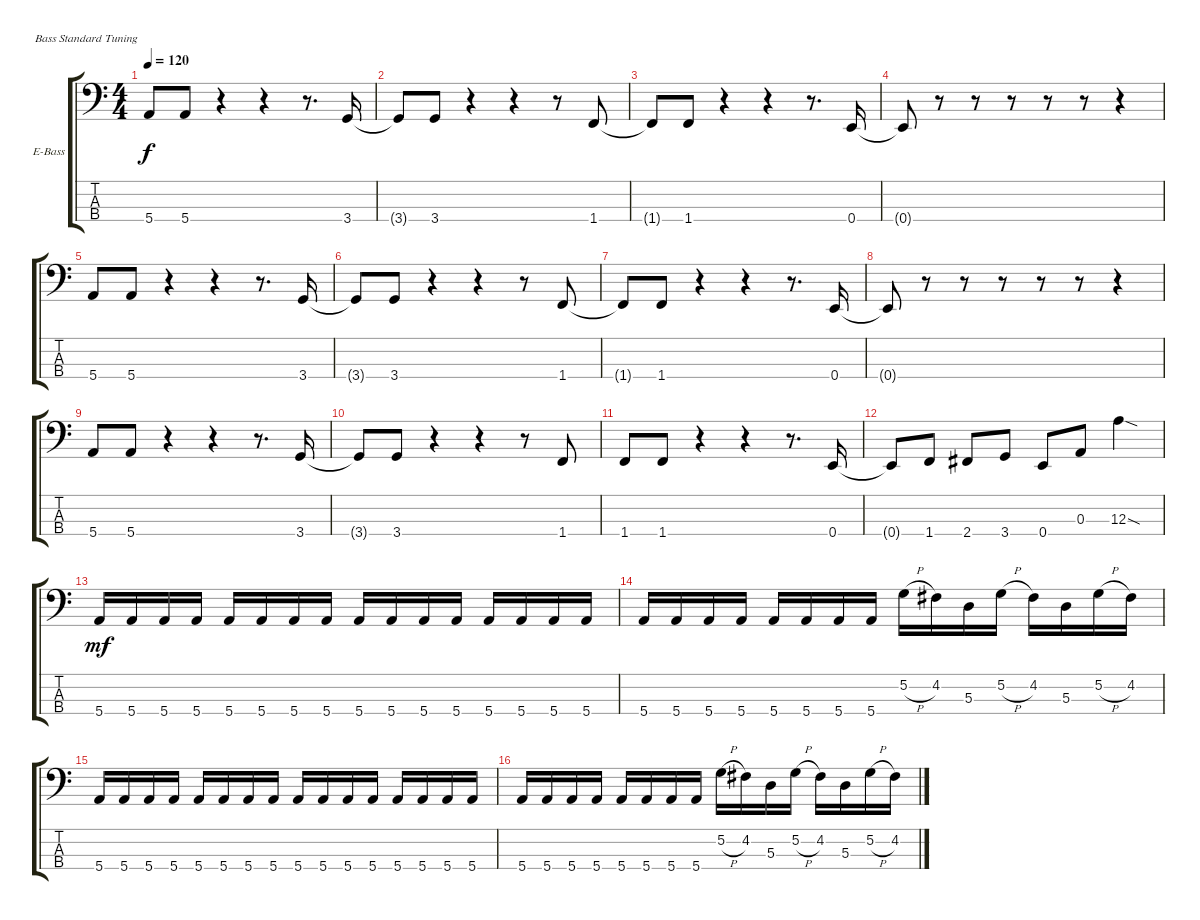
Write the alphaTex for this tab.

\defaultSystemsLayout 4
\bracketExtendMode groupsimilarinstruments
\firstSystemTrackNameOrientation horizontal
\otherSystemsTrackNameOrientation horizontal
\track ("Kelly Nickels" "E-Bass") {instrument electricbassfinger}
\staff {score tabs}
\tuning (G2 D2 A1 E1)
\ts (4 4)
\tempo 120
\clef f4
\ks c
5.4.8{dy f} 5.4.8 r.4 r.4 r.8{d} 3.4.16 |
3.4{t}.8 3.4.8 r.4 r.4 r.8 1.4.8 |
1.4{t}.8 1.4.8 r.4 r.4 r.8{d} 0.4.16 |
0.4{t}.8 r.8 r.8 r.8 r.8 r.8 r.4 |
5.4.8 5.4.8 r.4 r.4 r.8{d} 3.4.16 |
3.4{t}.8 3.4.8 r.4 r.4 r.8 1.4.8 |
1.4{t}.8 1.4.8 r.4 r.4 r.8{d} 0.4.16 |
0.4{t}.8 r.8 r.8 r.8 r.8 r.8 r.4 |
5.4.8 5.4.8 r.4 r.4 r.8{d} 3.4.16 |
3.4{t}.8 3.4.8 r.4 r.4 r.8 1.4.8 |
1.4.8 1.4.8 r.4 r.4 r.8{d} 0.4.16 |
0.4{t}.8 1.4.8 2.4.8 3.4.8 0.4.8 0.3.8 12.3{sod}.4 |
5.4.16{dy mf} 5.4.16 5.4.16 5.4.16 5.4.16 5.4.16 5.4.16 5.4.16 5.4.16 5.4.16 5.4.16 5.4.16 5.4.16 5.4.16 5.4.16 5.4.16 |
5.4.16 5.4.16 5.4.16 5.4.16 5.4.16 5.4.16 5.4.16 5.4.16 5.2{h}.16 4.2.16 5.3.16 5.2{h}.16 4.2.16 5.3.16 5.2{h}.16 4.2.16 |
5.4.16 5.4.16 5.4.16 5.4.16 5.4.16 5.4.16 5.4.16 5.4.16 5.4.16 5.4.16 5.4.16 5.4.16 5.4.16 5.4.16 5.4.16 5.4.16 |
5.4.16 5.4.16 5.4.16 5.4.16 5.4.16 5.4.16 5.4.16 5.4.16 5.2{h}.16 4.2.16 5.3.16 5.2{h}.16 4.2.16 5.3.16 5.2{h}.16 4.2.16
